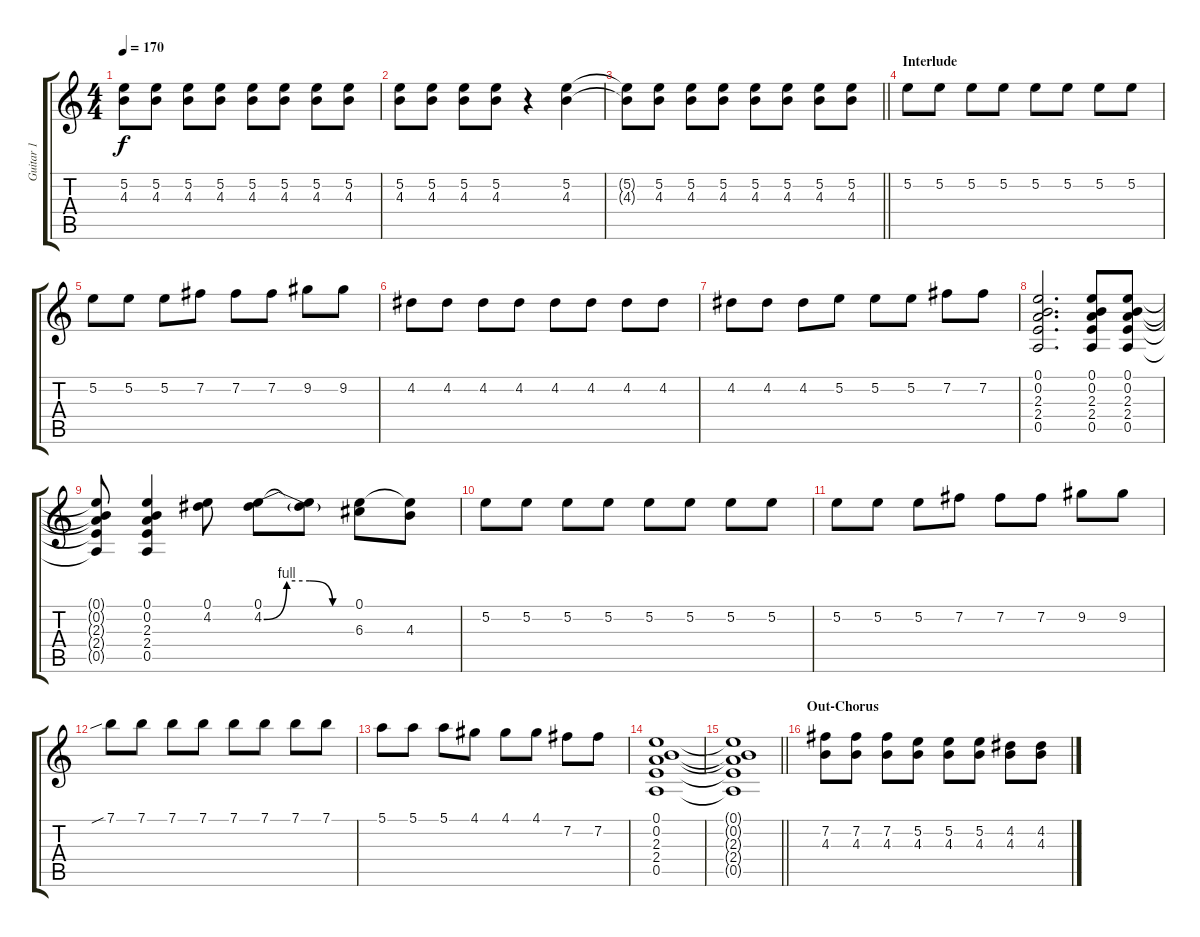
\track ("Guitar 1" "Guitar 1") {instrument distortionguitar}
\staff {score tabs}
\tuning (E4 B3 G3 D3 A2 E2) {hide}
\ts (4 4)
\tempo 170
\clef g2
\ks c
(5.2 4.3).8{dy f} (5.2 4.3).8 (5.2 4.3).8 (5.2 4.3).8 (5.2 4.3).8 (5.2 4.3).8 (5.2 4.3).8 (5.2 4.3).8 |
(5.2 4.3).8 (5.2 4.3).8 (5.2 4.3).8 (5.2 4.3).8 r.4 (5.2 4.3).4 |
\barLineRight lightlight
(5.2{t} 4.3{t}).8 (5.2 4.3).8 (5.2 4.3).8 (5.2 4.3).8 (5.2 4.3).8 (5.2 4.3).8 (5.2 4.3).8 (5.2 4.3).8 |
\section ("" "Interlude")
5.2.8 5.2.8 5.2.8 5.2.8 5.2.8 5.2.8 5.2.8 5.2.8 |
5.2.8 5.2.8 5.2.8 7.2.8 7.2.8 7.2.8 9.2.8 9.2.8 |
4.2.8 4.2.8 4.2.8 4.2.8 4.2.8 4.2.8 4.2.8 4.2.8 |
4.2.8 4.2.8 4.2.8 5.2.8 5.2.8 5.2.8 7.2.8 7.2.8 |
(0.1 0.2 2.3 2.4 0.5).2{d} (0.1 0.2 2.3 2.4 0.5).8 (0.1 0.2 2.3 2.4 0.5).8 |
(0.1{t} 0.2{t} 2.3{t} 2.4{t} 0.5{t}).8 (0.1 0.2 2.3 2.4 0.5).4 (0.1 4.2).8 (0.1 4.2{be (custom 0 0 15 4 30 4 45 0 60 0)}).8 (0.1{t} 4.2{t}).8 (0.1 6.3).8 (0.1{t} 4.3).8 |
5.2.8 5.2.8 5.2.8 5.2.8 5.2.8 5.2.8 5.2.8 5.2.8 |
5.2.8 5.2.8 5.2.8 7.2.8 7.2.8 7.2.8 9.2.8 9.2.8 |
7.1{sib}.8 7.1.8 7.1.8 7.1.8 7.1.8 7.1.8 7.1.8 7.1.8 |
5.1.8 5.1.8 5.1.8 4.1.8 4.1.8 4.1.8 7.2.8 7.2.8 |
(0.1 0.2 2.3 2.4 0.5).1 |
\barLineRight lightlight
(0.1{t} 0.2{t} 2.3{t} 2.4{t} 0.5{t}).1 |
\section ("" "Out-Chorus")
(7.2 4.3).8 (7.2 4.3).8 (7.2 4.3).8 (5.2 4.3).8 (5.2 4.3).8 (5.2 4.3).8 (4.2 4.3).8 (4.2 4.3).8
